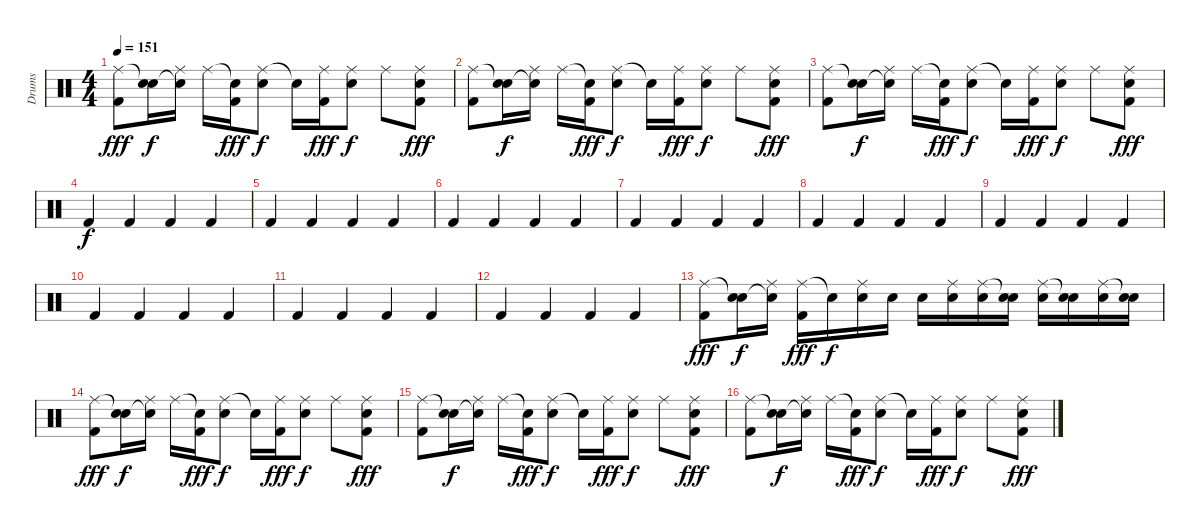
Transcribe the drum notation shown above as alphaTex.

\track ("Drums" "Drums") {instrument percussion}
\staff {score}
\articulation defaults
\ts (4 4)
\tempo 151
\clef neutral
\ks c
("Ride (middle)" "Kick (hit) 2").8{dy fff} ("Snare (hit)"{t} "Snare (hit) 2").16{dy f} ("Ride (middle)" "Electric Snare (hit)"{t}).16 "Ride (middle)".16 ("Snare (hit)"{t} "Kick (hit) 2").16{dy fff} ("Ride (middle)" "Snare (hit) 2").8{dy f} "Snare (hit)"{t}.16 ("Ride (middle)" "Kick (hit) 2").16{dy fff} ("Ride (middle)" "Snare (hit) 2").8{dy f} "Ride (middle)".8 ("Ride (middle)" "Snare (hit) 2" "Kick (hit) 2").8{dy fff} |
("Ride (middle)" "Kick (hit) 2").8 ("Snare (hit)"{t} "Snare (hit) 2").16{dy f} ("Ride (middle)" "Electric Snare (hit)"{t}).16 "Ride (middle)".16 ("Snare (hit)"{t} "Kick (hit) 2").16{dy fff} ("Ride (middle)" "Snare (hit) 2").8{dy f} "Snare (hit)"{t}.16 ("Ride (middle)" "Kick (hit) 2").16{dy fff} ("Ride (middle)" "Snare (hit) 2").8{dy f} "Ride (middle)".8 ("Ride (middle)" "Snare (hit) 2" "Kick (hit) 2").8{dy fff} |
("Ride (middle)" "Kick (hit) 2").8 ("Snare (hit)"{t} "Snare (hit) 2").16{dy f} ("Ride (middle)" "Electric Snare (hit)"{t}).16 "Ride (middle)".16 ("Snare (hit)"{t} "Kick (hit) 2").16{dy fff} ("Ride (middle)" "Snare (hit) 2").8{dy f} "Snare (hit)"{t}.16 ("Ride (middle)" "Kick (hit) 2").16{dy fff} ("Ride (middle)" "Snare (hit) 2").8{dy f} "Ride (middle)".8 ("Ride (middle)" "Snare (hit) 2" "Kick (hit) 2").8{dy fff} |
"Kick (hit) 2".4{dy f} "Kick (hit) 2".4 "Kick (hit) 2".4 "Kick (hit) 2".4 |
"Kick (hit) 2".4 "Kick (hit) 2".4 "Kick (hit) 2".4 "Kick (hit) 2".4 |
"Kick (hit) 2".4 "Kick (hit) 2".4 "Kick (hit) 2".4 "Kick (hit) 2".4 |
"Kick (hit) 2".4 "Kick (hit) 2".4 "Kick (hit) 2".4 "Kick (hit) 2".4 |
"Kick (hit) 2".4 "Kick (hit) 2".4 "Kick (hit) 2".4 "Kick (hit) 2".4 |
"Kick (hit) 2".4 "Kick (hit) 2".4 "Kick (hit) 2".4 "Kick (hit) 2".4 |
"Kick (hit) 2".4 "Kick (hit) 2".4 "Kick (hit) 2".4 "Kick (hit) 2".4 |
"Kick (hit) 2".4 "Kick (hit) 2".4 "Kick (hit) 2".4 "Kick (hit) 2".4 |
"Kick (hit) 2".4 "Kick (hit) 2".4 "Kick (hit) 2".4 "Kick (hit) 2".4 |
("Ride (middle)" "Kick (hit) 2").8{dy fff} ("Snare (hit)"{t} "Snare (hit) 2").16{dy f} ("Ride (middle)" "Electric Snare (hit)"{t}).16 ("Ride (middle)" "Kick (hit) 2").16{dy fff} "Snare (hit)"{t}.16{dy f} ("Ride (middle)" "Electric Snare (hit)").16 "Electric Snare (hit)".16 "Electric Snare (hit)".16 ("Ride (middle)" "Electric Snare (hit)").16 ("Ride (middle)" "Electric Snare (hit)").16 ("Snare (hit)"{t} "Electric Snare (hit)").16 ("Ride (middle)" "Electric Snare (hit)").16 ("Snare (hit)"{t} "Electric Snare (hit)").16 ("Ride (middle)" "Electric Snare (hit)").16 ("Snare (hit)"{t} "Electric Snare (hit)").16 |
("Ride (middle)" "Kick (hit) 2").8{dy fff} ("Snare (hit)"{t} "Snare (hit) 2").16{dy f} ("Ride (middle)" "Electric Snare (hit)"{t}).16 "Ride (middle)".16 ("Snare (hit)"{t} "Kick (hit) 2").16{dy fff} ("Ride (middle)" "Snare (hit) 2").8{dy f} "Snare (hit)"{t}.16 ("Ride (middle)" "Kick (hit) 2").16{dy fff} ("Ride (middle)" "Snare (hit) 2").8{dy f} "Ride (middle)".8 ("Ride (middle)" "Snare (hit) 2" "Kick (hit) 2").8{dy fff} |
("Ride (middle)" "Kick (hit) 2").8 ("Snare (hit)"{t} "Snare (hit) 2").16{dy f} ("Ride (middle)" "Electric Snare (hit)"{t}).16 "Ride (middle)".16 ("Snare (hit)"{t} "Kick (hit) 2").16{dy fff} ("Ride (middle)" "Snare (hit) 2").8{dy f} "Snare (hit)"{t}.16 ("Ride (middle)" "Kick (hit) 2").16{dy fff} ("Ride (middle)" "Snare (hit) 2").8{dy f} "Ride (middle)".8 ("Ride (middle)" "Snare (hit) 2" "Kick (hit) 2").8{dy fff} |
("Ride (middle)" "Kick (hit) 2").8 ("Snare (hit)"{t} "Snare (hit) 2").16{dy f} ("Ride (middle)" "Electric Snare (hit)"{t}).16 "Ride (middle)".16 ("Snare (hit)"{t} "Kick (hit) 2").16{dy fff} ("Ride (middle)" "Snare (hit) 2").8{dy f} "Snare (hit)"{t}.16 ("Ride (middle)" "Kick (hit) 2").16{dy fff} ("Ride (middle)" "Snare (hit) 2").8{dy f} "Ride (middle)".8 ("Ride (middle)" "Snare (hit) 2" "Kick (hit) 2").8{dy fff}
